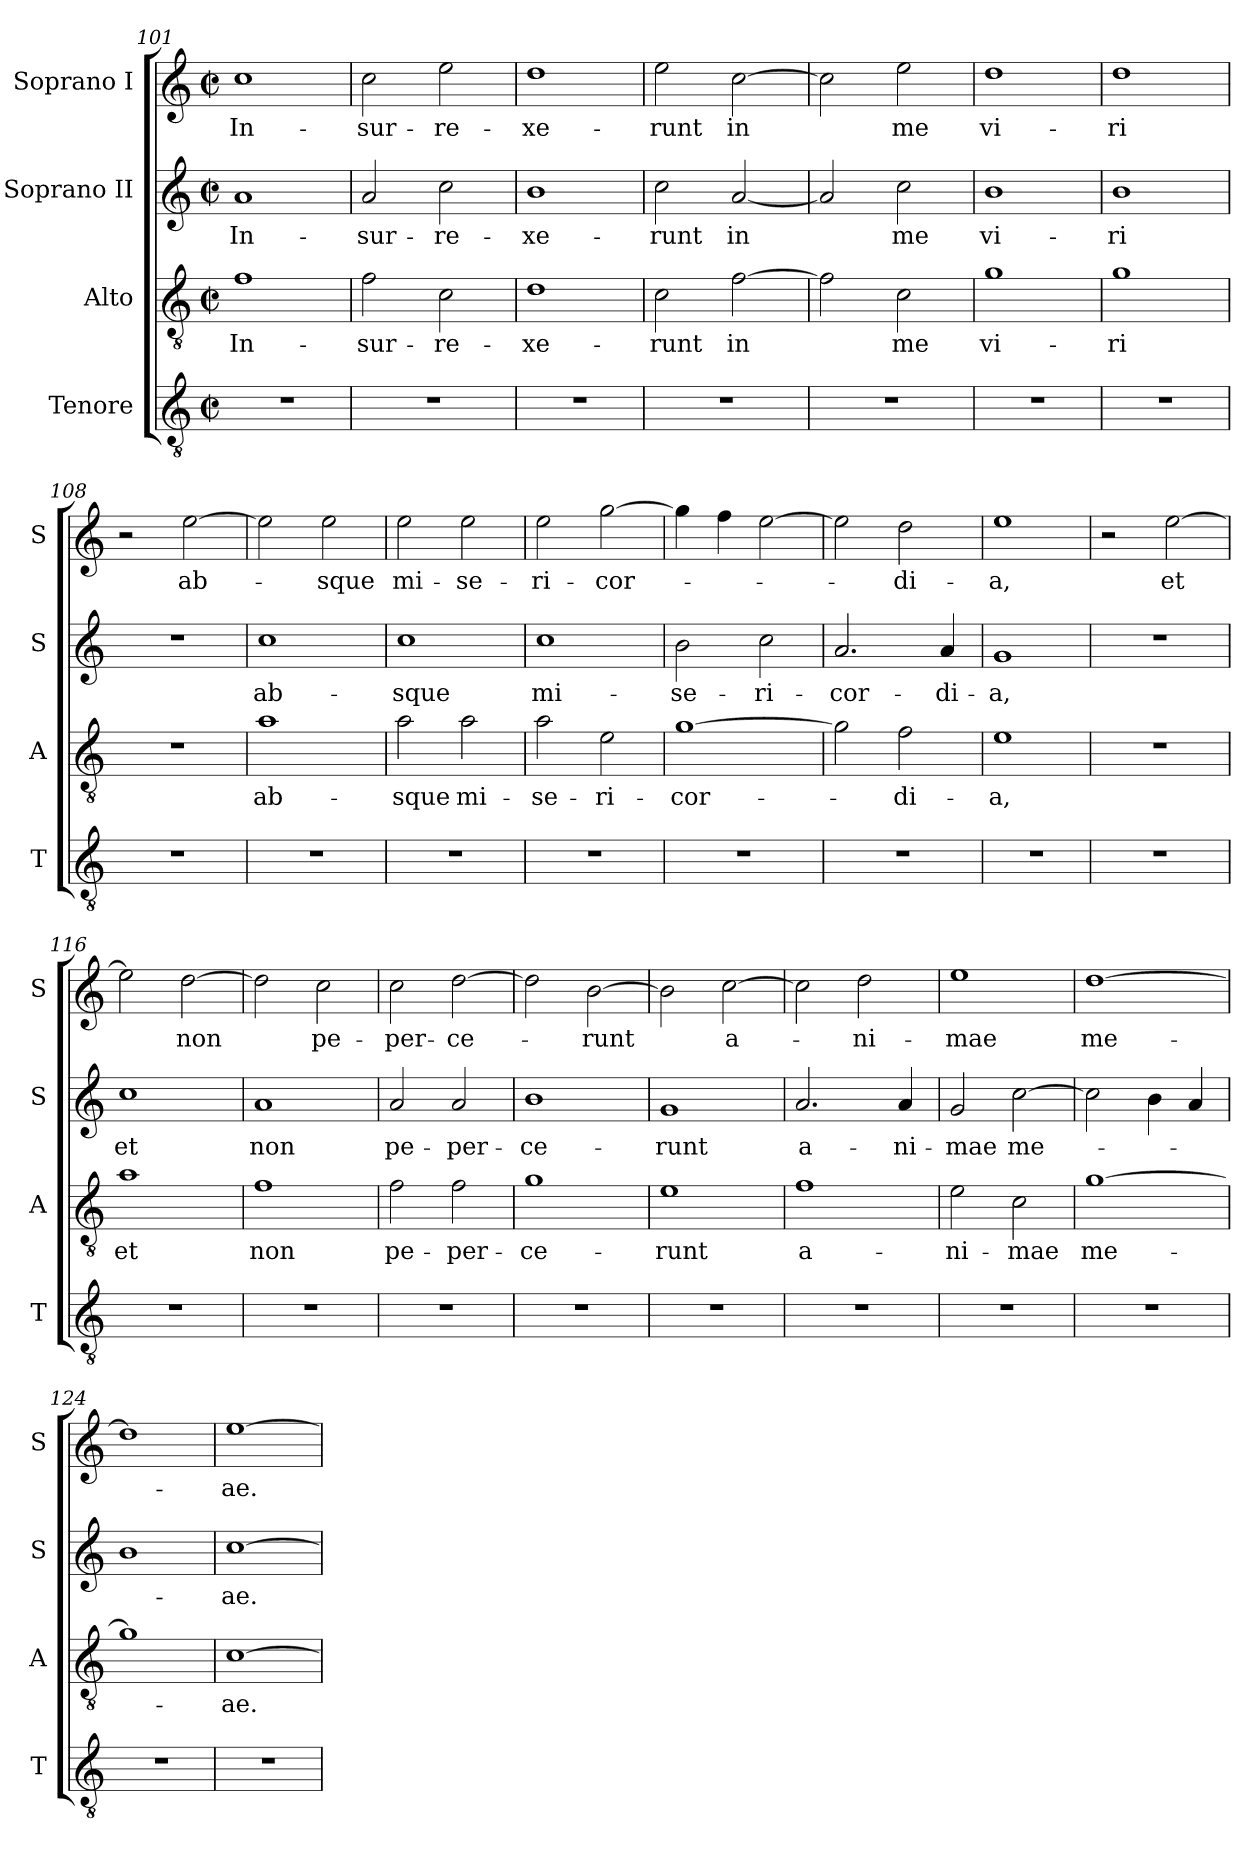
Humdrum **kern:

**kern	**kern	**text	**kern	**text	**kern	**text
*part4	*part3	*part3	*part2	*part2	*part1	*part1
*staff4	*staff3	*staff3	*staff2	*staff2	*staff1	*staff1
*I"Tenore	*I"Alto	*	*I"Soprano II	*	*I"Soprano I	*
*I'T	*I'A	*	*I'S	*	*I'S	*
*clefGv2	*clefGv2	*	*clefG2	*	*clefG2	*
*k[]	*k[]	*	*k[]	*	*k[]	*
*M2/2	*M2/2	*	*M2/2	*	*M2/2	*
*met(c|)	*met(c|)	*	*met(c|)	*	*met(c|)	*
=101	=101	=101	=101	=101	=101	=101
1r	1f	In-	1a	In-	1cc	In-
=102	=102	=102	=102	=102	=102	=102
1r	2f\	-sur-	2a/	-sur-	2cc\	-sur-
.	2c\	-re-	2cc\	-re-	2ee\	-re-
=103	=103	=103	=103	=103	=103	=103
1r	1d	-xe-	1b	-xe-	1dd	-xe-
=104	=104	=104	=104	=104	=104	=104
1r	2c\	-runt	2cc\	-runt	2ee\	-runt
.	[2f\	in	[2a/	in	[2cc\	in
=105	=105	=105	=105	=105	=105	=105
1r	2f\]	.	2a/]	.	2cc\]	.
.	2c\	me	2cc\	me	2ee\	me
=106	=106	=106	=106	=106	=106	=106
1r	1g	vi-	1b	vi-	1dd	vi-
=107	=107	=107	=107	=107	=107	=107
1r	1g	-ri	1b	-ri	1dd	-ri
=108	=108	=108	=108	=108	=108	=108
1r	1r	.	1r	.	2r	.
.	.	.	.	.	[2ee\	ab-
=109	=109	=109	=109	=109	=109	=109
1r	1a	ab-	1cc	ab-	2ee\]	.
.	.	.	.	.	2ee\	-sque
=110	=110	=110	=110	=110	=110	=110
1r	2a\	-sque	1cc	-sque	2ee\	mi-
.	2a\	mi-	.	.	2ee\	-se-
=111	=111	=111	=111	=111	=111	=111
1r	2a\	-se-	1cc	mi-	2ee\	-ri-
.	2e\	-ri-	.	.	[2gg\	-cor-
=112	=112	=112	=112	=112	=112	=112
1r	[1g	-cor-	2b\	-se-	4gg\]	.
.	.	.	.	.	4ff\	.
.	.	.	2cc\	-ri-	[2ee\	.
=113	=113	=113	=113	=113	=113	=113
1r	2g\]	.	2.a/	-cor-	2ee\]	.
.	2f\	-di-	.	.	2dd\	-di-
.	.	.	4a/	-di-	.	.
=114	=114	=114	=114	=114	=114	=114
1r	1e	-a,	1g	-a,	1ee	-a,
=115	=115	=115	=115	=115	=115	=115
1r	1r	.	1r	.	2r	.
.	.	.	.	.	[2ee\	et
=116	=116	=116	=116	=116	=116	=116
1r	1a	et	1cc	et	2ee\]	.
.	.	.	.	.	[2dd\	non
=117	=117	=117	=117	=117	=117	=117
1r	1f	non	1a	non	2dd\]	.
.	.	.	.	.	2cc\	pe-
=118	=118	=118	=118	=118	=118	=118
1r	2f\	pe-	2a/	pe-	2cc\	-per-
.	2f\	-per-	2a/	-per-	[2dd\	-ce-
=119	=119	=119	=119	=119	=119	=119
1r	1g	-ce-	1b	-ce-	2dd\]	.
.	.	.	.	.	[2b\	-runt
=120	=120	=120	=120	=120	=120	=120
1r	1e	-runt	1g	-runt	2b\]	.
.	.	.	.	.	[2cc\	a-
=121	=121	=121	=121	=121	=121	=121
1r	1f	a-	2.a/	a-	2cc\]	.
.	.	.	.	.	2dd\	-ni-
.	.	.	4a/	-ni-	.	.
=122	=122	=122	=122	=122	=122	=122
1r	2e\	-ni-	2g/	-mae	1ee	-mae
.	2c\	-mae	[2cc\	me-	.	.
=123	=123	=123	=123	=123	=123	=123
1r	[1g	me-	2cc\]	.	[1dd	me-
.	.	.	4b\	.	.	.
.	.	.	4a/	.	.	.
=124	=124	=124	=124	=124	=124	=124
1r	1g]	.	1b	.	1dd]	.
=125	=125	=125	=125	=125	=125	=125
1r	[1c	-ae.	[1cc	-ae.	[1ee	-ae.
=	=	=	=	=	=	=
*-	*-	*-	*-	*-	*-	*-
